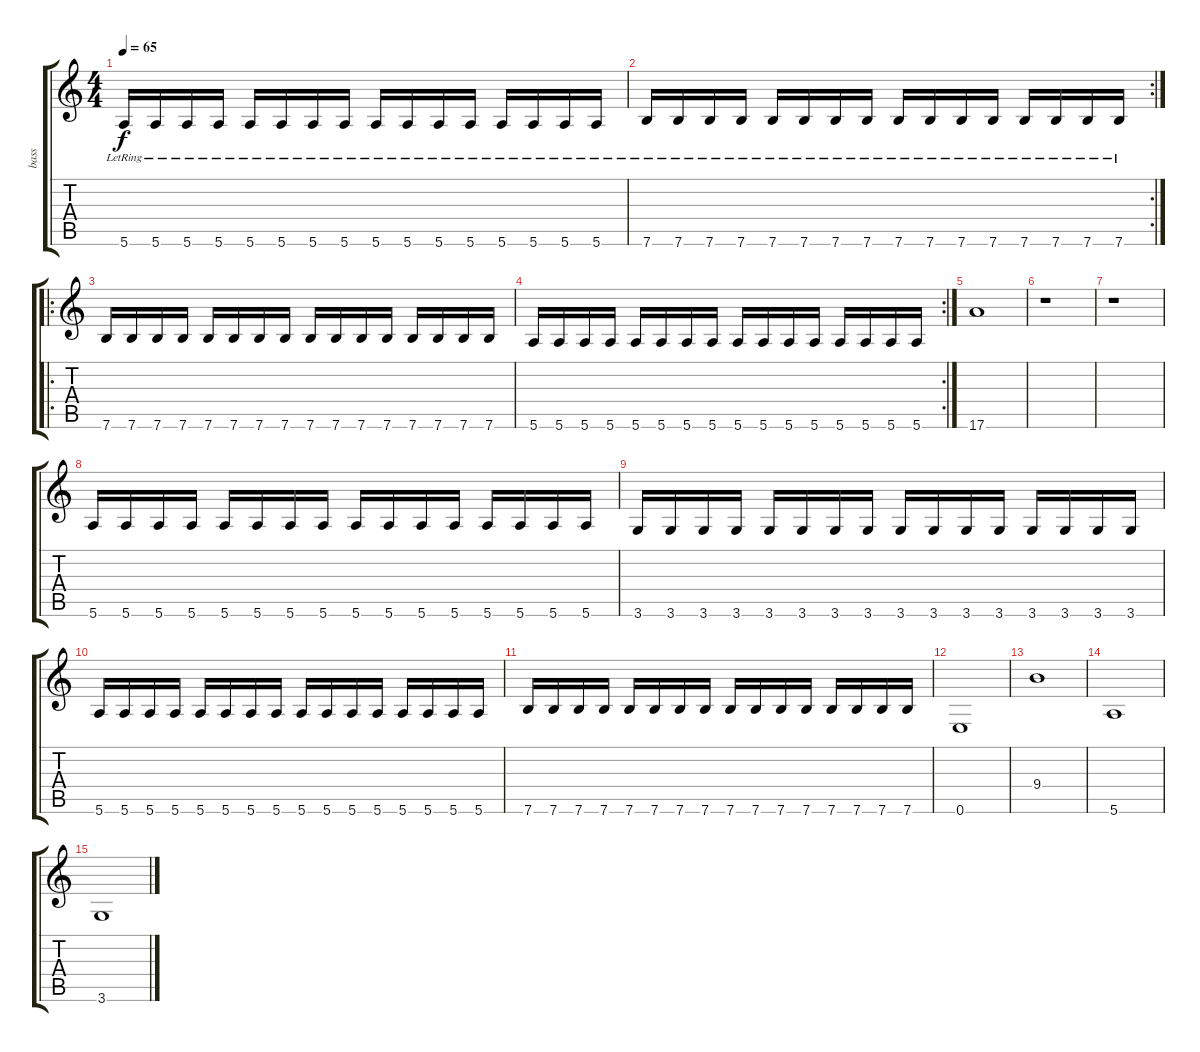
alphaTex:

\track ("bass" "bass") {instrument electricbassfinger}
\staff {score tabs}
\tuning (E4 B3 G3 D3 A2 E2) {hide}
\ts (4 4)
\tempo 65
\clef g2
\ks c
5.6{lr}.16{dy f} 5.6{lr}.16 5.6{lr}.16 5.6{lr}.16 5.6{lr}.16 5.6{lr}.16 5.6{lr}.16 5.6{lr}.16 5.6{lr}.16 5.6{lr}.16 5.6{lr}.16 5.6{lr}.16 5.6{lr}.16 5.6{lr}.16 5.6{lr}.16 5.6{lr}.16 |
\rc 2
7.6{lr}.16 7.6{lr}.16 7.6{lr}.16 7.6{lr}.16 7.6{lr}.16 7.6{lr}.16 7.6{lr}.16 7.6{lr}.16 7.6{lr}.16 7.6{lr}.16 7.6{lr}.16 7.6{lr}.16 7.6{lr}.16 7.6{lr}.16 7.6{lr}.16 7.6{lr}.16 |
\ro
7.6.16 7.6.16 7.6.16 7.6.16 7.6.16 7.6.16 7.6.16 7.6.16 7.6.16 7.6.16 7.6.16 7.6.16 7.6.16 7.6.16 7.6.16 7.6.16 |
\rc 2
5.6.16 5.6.16 5.6.16 5.6.16 5.6.16 5.6.16 5.6.16 5.6.16 5.6.16 5.6.16 5.6.16 5.6.16 5.6.16 5.6.16 5.6.16 5.6.16 |
17.6.1 |
r.1 |
r.1 |
5.6.16 5.6.16 5.6.16 5.6.16 5.6.16 5.6.16 5.6.16 5.6.16 5.6.16 5.6.16 5.6.16 5.6.16 5.6.16 5.6.16 5.6.16 5.6.16 |
3.6.16 3.6.16 3.6.16 3.6.16 3.6.16 3.6.16 3.6.16 3.6.16 3.6.16 3.6.16 3.6.16 3.6.16 3.6.16 3.6.16 3.6.16 3.6.16 |
5.6.16 5.6.16 5.6.16 5.6.16 5.6.16 5.6.16 5.6.16 5.6.16 5.6.16 5.6.16 5.6.16 5.6.16 5.6.16 5.6.16 5.6.16 5.6.16 |
7.6.16 7.6.16 7.6.16 7.6.16 7.6.16 7.6.16 7.6.16 7.6.16 7.6.16 7.6.16 7.6.16 7.6.16 7.6.16 7.6.16 7.6.16 7.6.16 |
0.6.1 |
9.4.1 |
5.6.1 |
3.6.1
